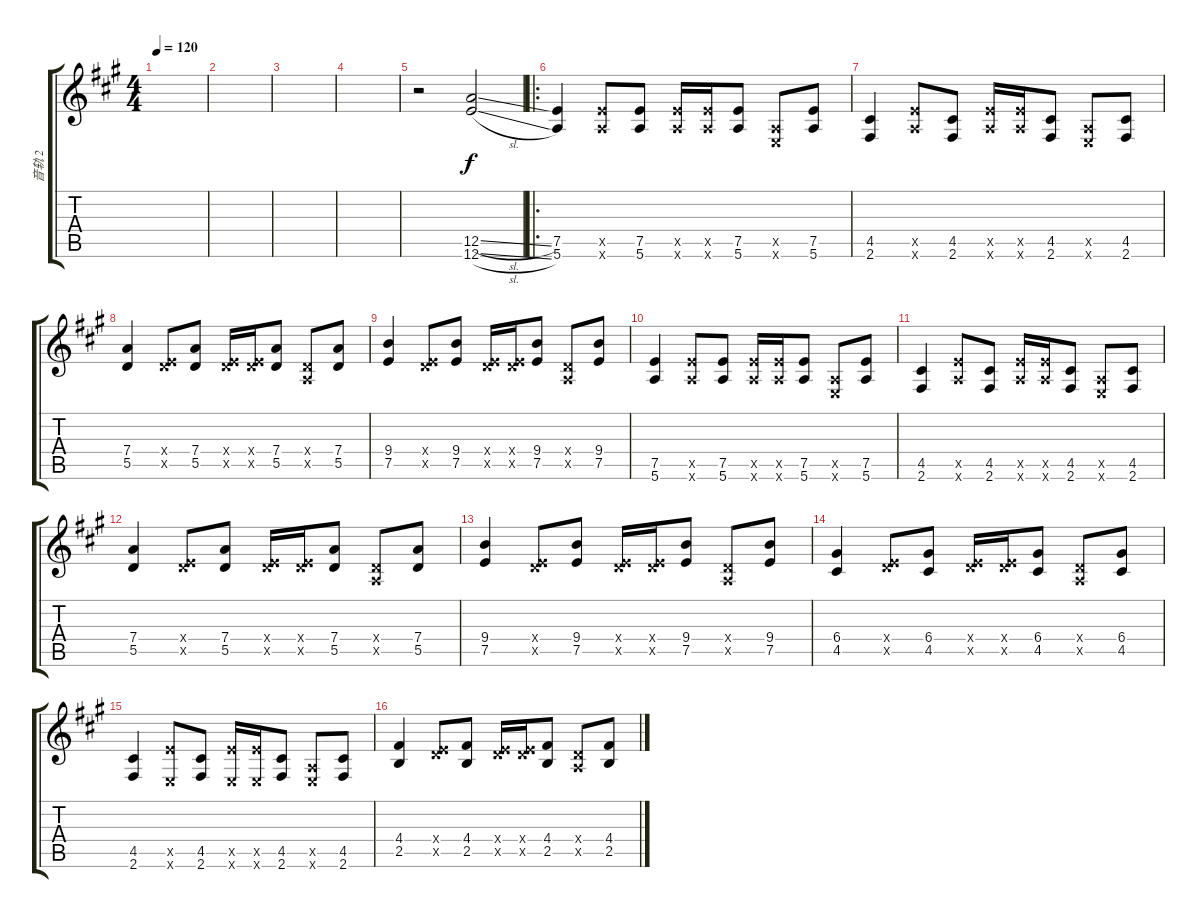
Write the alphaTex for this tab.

\track ("音轨 2" "音轨 2") {instrument distortionguitar}
\staff {score tabs}
\tuning (E4 B3 G3 D3 A2 E2) {hide}
\ts (4 4)
\tempo 120
\clef g2
\ks a
|
|
|
|
r.2 (12.5{sl} 12.6{sl}).2 |
\ro
(7.5 5.6).4 (7.5{x} 5.6{x}).8 (7.5 5.6).8 (7.5{x} 5.6{x}).16 (7.5{x} 5.6{x}).16 (7.5 5.6).8 (0.5{x} 0.6{x}).8 (7.5 5.6).8 |
(4.5 2.6).4 (7.5{x} 5.6{x}).8 (4.5 2.6).8 (7.5{x} 5.6{x}).16 (7.5{x} 5.6{x}).16 (4.5 2.6).8 (0.5{x} 0.6{x}).8 (4.5 2.6).8 |
(7.4 5.5).4 (0.4{x} 7.5{x}).8 (7.4 5.5).8 (0.4{x} 7.5{x}).16 (0.4{x} 7.5{x}).16 (7.4 5.5).8 (0.4{x} 0.5{x}).8 (7.4 5.5).8 |
(9.4 7.5).4 (0.4{x} 7.5{x}).8 (9.4 7.5).8 (0.4{x} 7.5{x}).16 (0.4{x} 7.5{x}).16 (9.4 7.5).8 (0.4{x} 0.5{x}).8 (9.4 7.5).8 |
(7.5 5.6).4 (7.5{x} 5.6{x}).8 (7.5 5.6).8 (7.5{x} 5.6{x}).16 (7.5{x} 5.6{x}).16 (7.5 5.6).8 (0.5{x} 0.6{x}).8 (7.5 5.6).8 |
(4.5 2.6).4 (7.5{x} 5.6{x}).8 (4.5 2.6).8 (7.5{x} 5.6{x}).16 (7.5{x} 5.6{x}).16 (4.5 2.6).8 (0.5{x} 0.6{x}).8 (4.5 2.6).8 |
(7.4 5.5).4 (0.4{x} 7.5{x}).8 (7.4 5.5).8 (0.4{x} 7.5{x}).16 (0.4{x} 7.5{x}).16 (7.4 5.5).8 (0.4{x} 0.5{x}).8 (7.4 5.5).8 |
(9.4 7.5).4 (0.4{x} 7.5{x}).8 (9.4 7.5).8 (0.4{x} 7.5{x}).16 (0.4{x} 7.5{x}).16 (9.4 7.5).8 (0.4{x} 0.5{x}).8 (9.4 7.5).8 |
(6.4 4.5).4 (0.4{x} 7.5{x}).8 (6.4 4.5).8 (0.4{x} 7.5{x}).16 (0.4{x} 7.5{x}).16 (6.4 4.5).8 (0.4{x} 0.5{x}).8 (6.4 4.5).8 |
(4.5 2.6).4 (7.5{x} 0.6{x}).8 (4.5 2.6).8 (7.5{x} 0.6{x}).16 (7.5{x} 0.6{x}).16 (4.5 2.6).8 (0.5{x} 0.6{x}).8 (4.5 2.6).8 |
(4.4 2.5).4 (0.4{x} 7.5{x}).8 (4.4 2.5).8 (0.4{x} 7.5{x}).16 (0.4{x} 7.5{x}).16 (4.4 2.5).8 (0.4{x} 0.5{x}).8 (4.4 2.5).8
